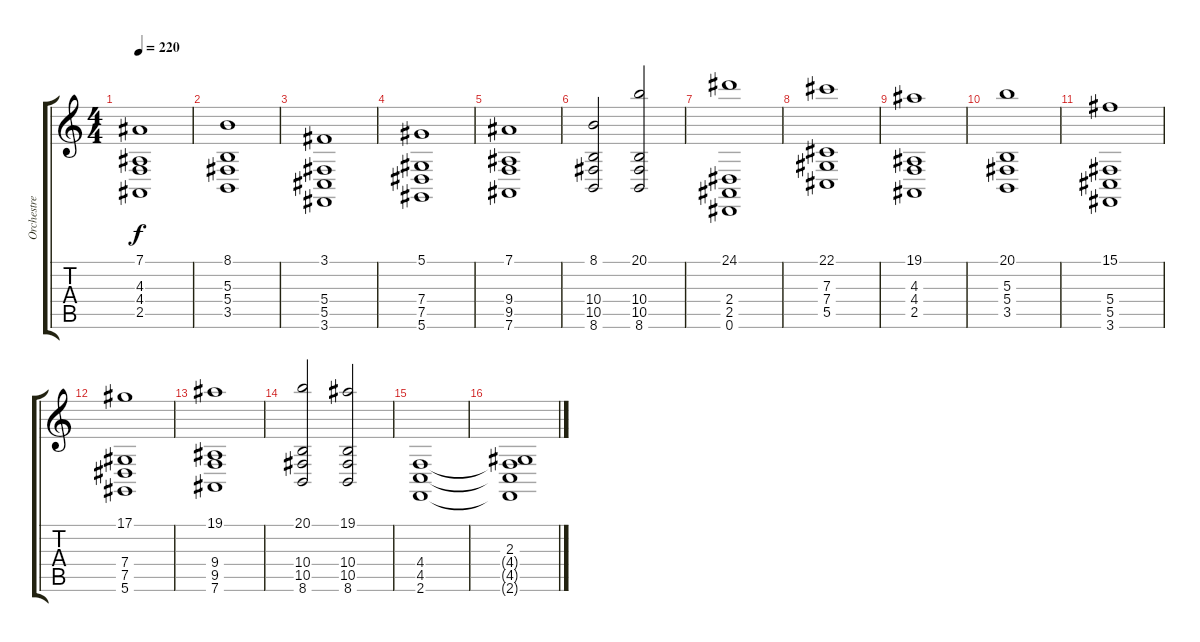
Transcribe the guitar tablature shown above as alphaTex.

\track ("Orchestre" "Orchestre") {instrument stringensemble1}
\staff {score tabs}
\tuning (Eb4 Bb3 Gb3 Db3 Ab2 Eb2) {hide}
\ts (4 4)
\tempo 220
\clef g2
\ks c
(7.1 4.3 4.4 2.5).1{dy f} |
(8.1 5.3 5.4 3.5).1 |
(3.1 5.4 5.5 3.6).1 |
(5.1 7.4 7.5 5.6).1 |
(7.1 9.4 9.5 7.6).1 |
(8.1 10.4 10.5 8.6).2 (20.1 10.4 10.5 8.6).2 |
(24.1 2.4 2.5 0.6).1 |
(22.1 7.3 7.4 5.5).1 |
(19.1 4.3 4.4 2.5).1 |
(20.1 5.3 5.4 3.5).1 |
(15.1 5.4 5.5 3.6).1 |
(17.1 7.4 7.5 5.6).1 |
(19.1 9.4 9.5 7.6).1 |
(20.1 10.4 10.5 8.6).2 (19.1 10.4 10.5 8.6).2 |
(4.4 4.5 2.6).1 |
(2.3 4.4{t} 4.5{t} 2.6{t}).1
